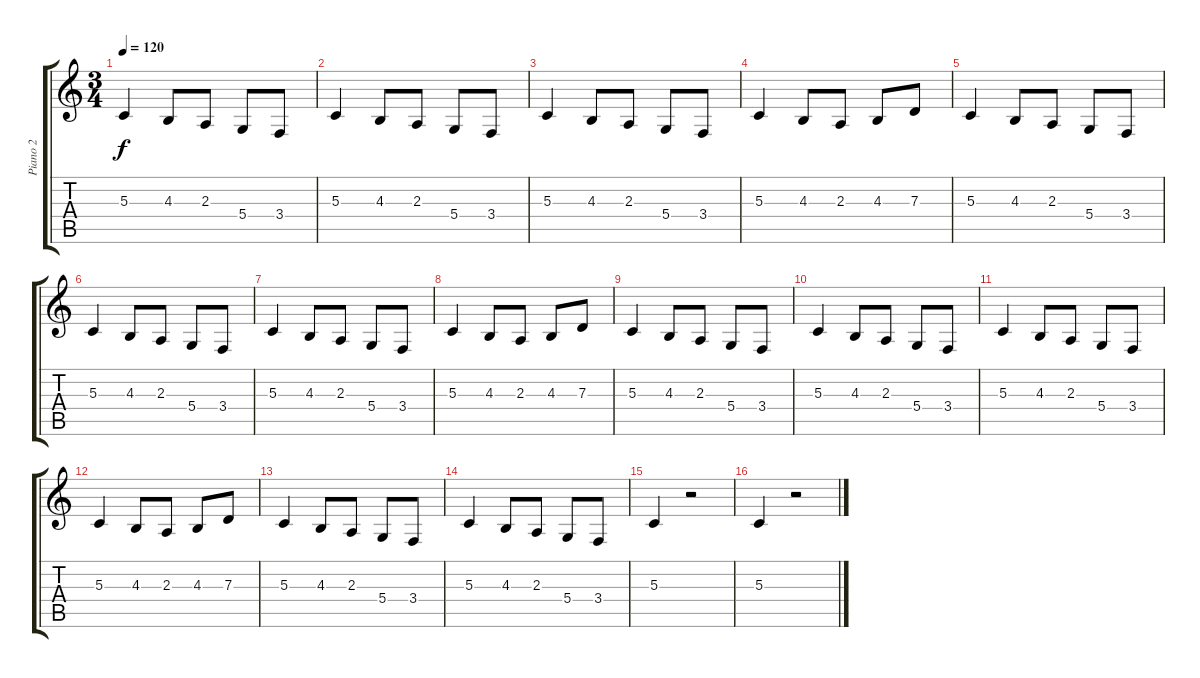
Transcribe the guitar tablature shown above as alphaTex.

\track ("Piano 2" "Piano 2") {instrument acousticgrandpiano}
\staff {score tabs}
\tuning (E4 B3 G3 D3 A2 E2) {hide}
\ts (3 4)
\tempo 120
\clef g2
\ks c
5.3.4{dy f} 4.3.8 2.3.8 5.4.8 3.4.8 |
5.3.4 4.3.8 2.3.8 5.4.8 3.4.8 |
5.3.4 4.3.8 2.3.8 5.4.8 3.4.8 |
5.3.4 4.3.8 2.3.8 4.3.8 7.3.8 |
5.3.4 4.3.8 2.3.8 5.4.8 3.4.8 |
5.3.4 4.3.8 2.3.8 5.4.8 3.4.8 |
5.3.4 4.3.8 2.3.8 5.4.8 3.4.8 |
5.3.4 4.3.8 2.3.8 4.3.8 7.3.8 |
5.3.4 4.3.8 2.3.8 5.4.8 3.4.8 |
5.3.4 4.3.8 2.3.8 5.4.8 3.4.8 |
5.3.4 4.3.8 2.3.8 5.4.8 3.4.8 |
5.3.4 4.3.8 2.3.8 4.3.8 7.3.8 |
5.3.4 4.3.8 2.3.8 5.4.8 3.4.8 |
5.3.4 4.3.8 2.3.8 5.4.8 3.4.8 |
5.3.4 r.2 |
5.3.4 r.2
